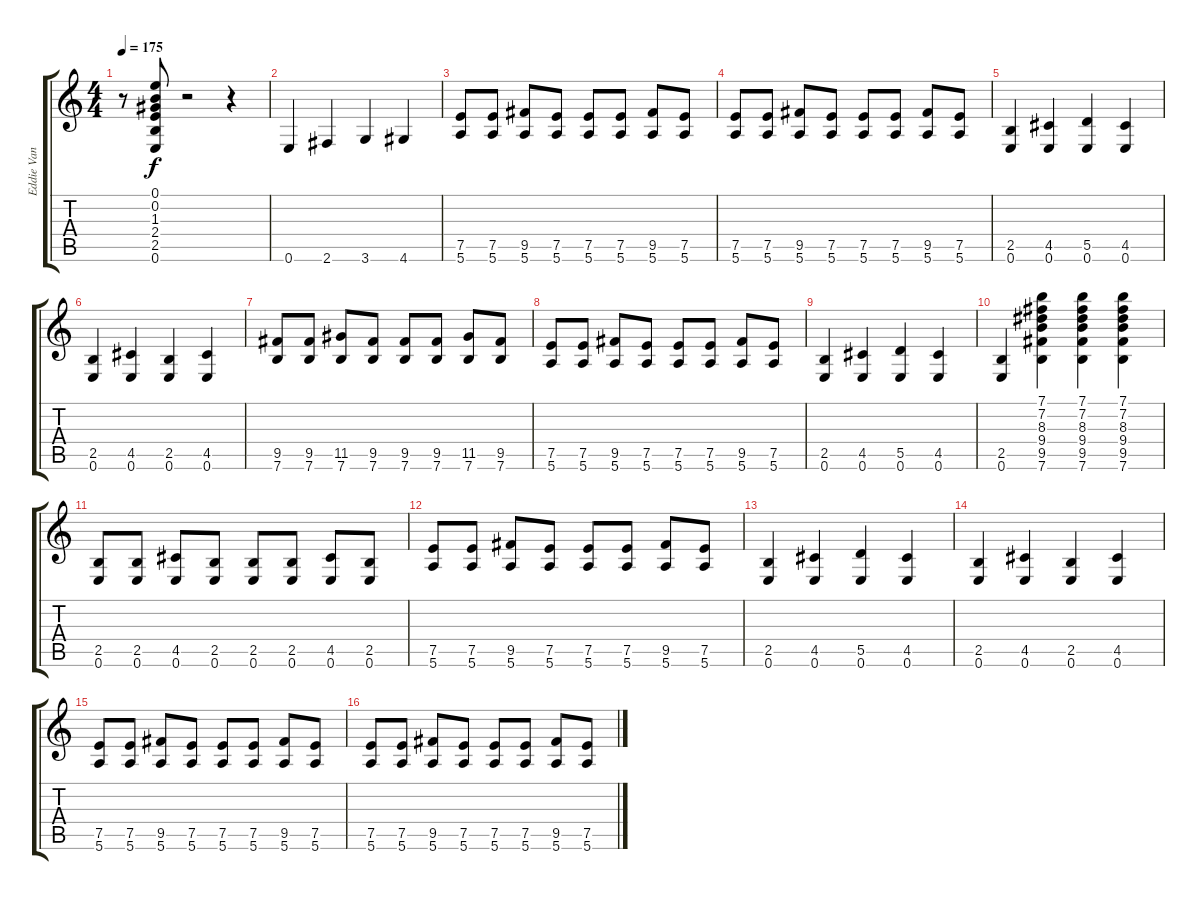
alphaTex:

\track ("Eddie Van Halen" "Eddie Van ") {instrument acousticguitarsteel}
\staff {score tabs}
\tuning (E4 B3 G3 D3 A2 E2) {hide}
\ts (4 4)
\tempo 175
\clef g2
\ks c
r.8{dy f} (0.1 0.2 1.3 2.4 2.5 0.6).8 r.2 r.4 |
0.6.4 2.6.4 3.6.4 4.6.4 |
(7.5 5.6).8 (7.5 5.6).8 (9.5 5.6).8 (7.5 5.6).8 (7.5 5.6).8 (7.5 5.6).8 (9.5 5.6).8 (7.5 5.6).8 |
(7.5 5.6).8 (7.5 5.6).8 (9.5 5.6).8 (7.5 5.6).8 (7.5 5.6).8 (7.5 5.6).8 (9.5 5.6).8 (7.5 5.6).8 |
(2.5 0.6).4 (4.5 0.6).4 (5.5 0.6).4 (4.5 0.6).4 |
(2.5 0.6).4 (4.5 0.6).4 (2.5 0.6).4 (4.5 0.6).4 |
(9.5 7.6).8 (9.5 7.6).8 (11.5 7.6).8 (9.5 7.6).8 (9.5 7.6).8 (9.5 7.6).8 (11.5 7.6).8 (9.5 7.6).8 |
(7.5 5.6).8 (7.5 5.6).8 (9.5 5.6).8 (7.5 5.6).8 (7.5 5.6).8 (7.5 5.6).8 (9.5 5.6).8 (7.5 5.6).8 |
(2.5 0.6).4 (4.5 0.6).4 (5.5 0.6).4 (4.5 0.6).4 |
(2.5 0.6).4 (7.1 7.2 8.3 9.4 9.5 7.6).4 (7.1 7.2 8.3 9.4 9.5 7.6).4 (7.1 7.2 8.3 9.4 9.5 7.6).4 |
(2.5 0.6).8 (2.5 0.6).8 (4.5 0.6).8 (2.5 0.6).8 (2.5 0.6).8 (2.5 0.6).8 (4.5 0.6).8 (2.5 0.6).8 |
(7.5 5.6).8 (7.5 5.6).8 (9.5 5.6).8 (7.5 5.6).8 (7.5 5.6).8 (7.5 5.6).8 (9.5 5.6).8 (7.5 5.6).8 |
(2.5 0.6).4 (4.5 0.6).4 (5.5 0.6).4 (4.5 0.6).4 |
(2.5 0.6).4 (4.5 0.6).4 (2.5 0.6).4 (4.5 0.6).4 |
(7.5 5.6).8 (7.5 5.6).8 (9.5 5.6).8 (7.5 5.6).8 (7.5 5.6).8 (7.5 5.6).8 (9.5 5.6).8 (7.5 5.6).8 |
(7.5 5.6).8 (7.5 5.6).8 (9.5 5.6).8 (7.5 5.6).8 (7.5 5.6).8 (7.5 5.6).8 (9.5 5.6).8 (7.5 5.6).8
